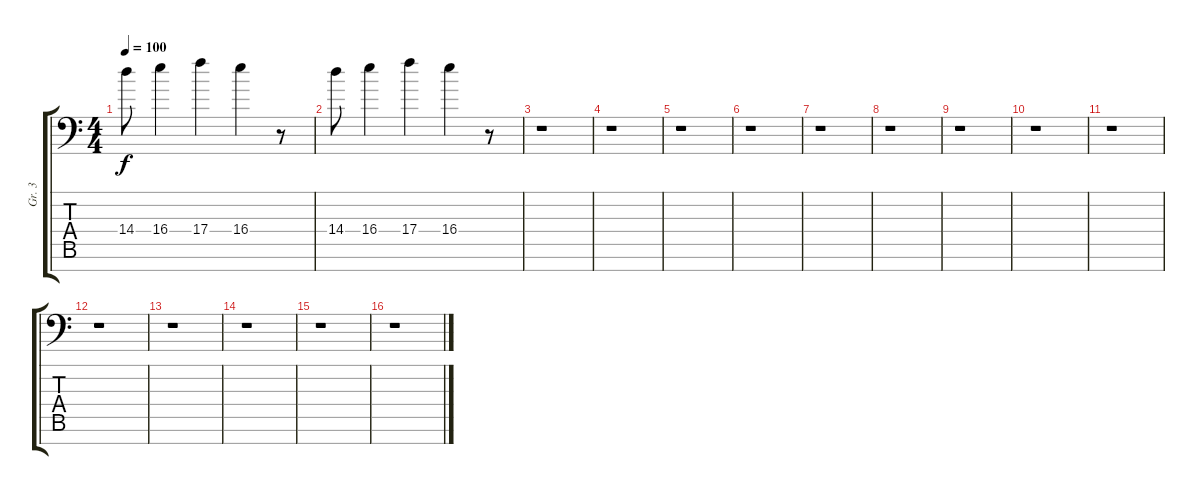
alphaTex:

\track ("Gr. 3" "Gr. 3") {instrument electricguitarclean}
\staff {score tabs}
\tuning (D4 A3 F3 C3 G2 D2 A1) {hide}
\ts (4 4)
\tempo 100
\clef f4
\ks c
14.4.8{dy f} 16.4.4 17.4.4 16.4.4 r.8 |
14.4.8 16.4.4 17.4.4 16.4.4 r.8 |
r.1 |
r.1 |
r.1 |
r.1 |
r.1 |
r.1 |
r.1 |
r.1 |
r.1 |
r.1 |
r.1 |
r.1 |
r.1 |
r.1
